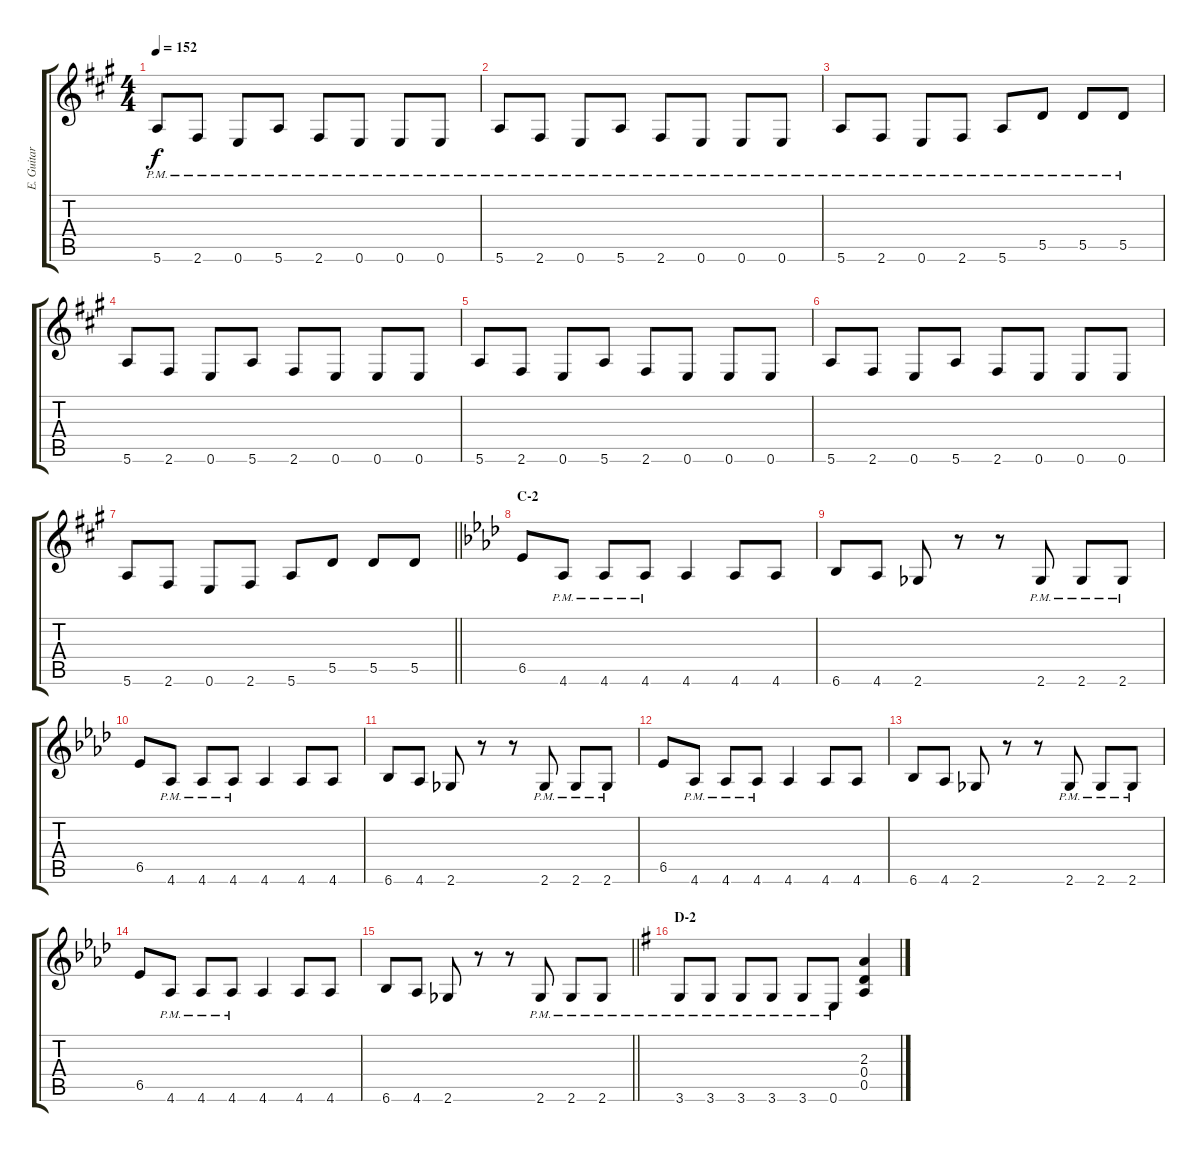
\track ("E. Guitar II" "E. Guitar ") {instrument overdrivenguitar}
\staff {score tabs}
\tuning (E4 B3 G3 D3 A2 E2) {hide}
\ts (4 4)
\tempo 152
\clef g2
\ks a
5.6{pm}.8{dy f} 2.6{pm}.8 0.6{pm}.8 5.6{pm}.8 2.6{pm}.8 0.6{pm}.8 0.6{pm}.8 0.6{pm}.8 |
5.6{pm}.8 2.6{pm}.8 0.6{pm}.8 5.6{pm}.8 2.6{pm}.8 0.6{pm}.8 0.6{pm}.8 0.6{pm}.8 |
5.6{pm}.8 2.6{pm}.8 0.6{pm}.8 2.6{pm}.8 5.6{pm}.8 5.5{pm}.8 5.5{pm}.8 5.5{pm}.8 |
5.6.8 2.6.8 0.6.8 5.6.8 2.6.8 0.6.8 0.6.8 0.6.8 |
5.6.8 2.6.8 0.6.8 5.6.8 2.6.8 0.6.8 0.6.8 0.6.8 |
5.6.8 2.6.8 0.6.8 5.6.8 2.6.8 0.6.8 0.6.8 0.6.8 |
\barLineRight lightlight
5.6.8 2.6.8 0.6.8 2.6.8 5.6.8 5.5.8 5.5.8 5.5.8 |
\section ("" "C-2")
\ks ab
6.5.8 4.6{pm}.8 4.6{pm}.8 4.6{pm}.8 4.6.4 4.6.8 4.6.8 |
6.6.8 4.6.8 2.6.8 r.8 r.8 2.6{pm}.8 2.6{pm}.8 2.6{pm}.8 |
6.5.8 4.6{pm}.8 4.6{pm}.8 4.6{pm}.8 4.6.4 4.6.8 4.6.8 |
6.6.8 4.6.8 2.6.8 r.8 r.8 2.6{pm}.8 2.6{pm}.8 2.6{pm}.8 |
6.5.8 4.6{pm}.8 4.6{pm}.8 4.6{pm}.8 4.6.4 4.6.8 4.6.8 |
6.6.8 4.6.8 2.6.8 r.8 r.8 2.6{pm}.8 2.6{pm}.8 2.6{pm}.8 |
6.5.8 4.6{pm}.8 4.6{pm}.8 4.6{pm}.8 4.6.4 4.6.8 4.6.8 |
\barLineRight lightlight
6.6.8 4.6.8 2.6.8 r.8 r.8 2.6{pm}.8 2.6{pm}.8 2.6{pm}.8 |
\section ("" "D-2")
\ks g
3.6{pm}.8 3.6{pm}.8 3.6{pm}.8 3.6{pm}.8 3.6{pm}.8 0.6{pm}.8 (2.3 0.4 0.5).4
